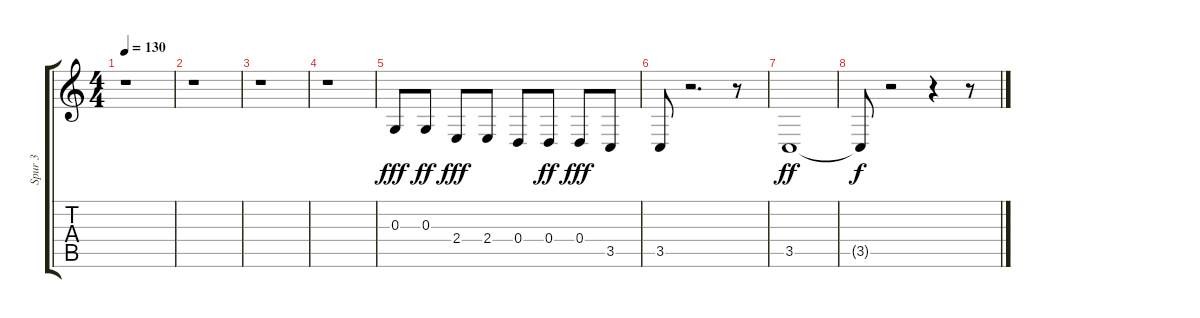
\track ("Spur 3" "Spur 3") {instrument choiraahs}
\staff {score tabs}
\tuning (E4 B3 G3 D3 A2 E2) {hide}
\ts (4 4)
\tempo 130
\clef g2
\ks c
r.1{dy fff} |
r.1 |
r.1 |
r.1 |
0.3.8 0.3.8{dy ff} 2.4.8{dy fff} 2.4.8 0.4.8 0.4.8{dy ff} 0.4.8{dy fff} 3.5.8 |
3.5.8 r.2{d} r.8 |
3.5.1{dy ff} |
3.5{t}.8{dy f} r.2 r.4 r.8
